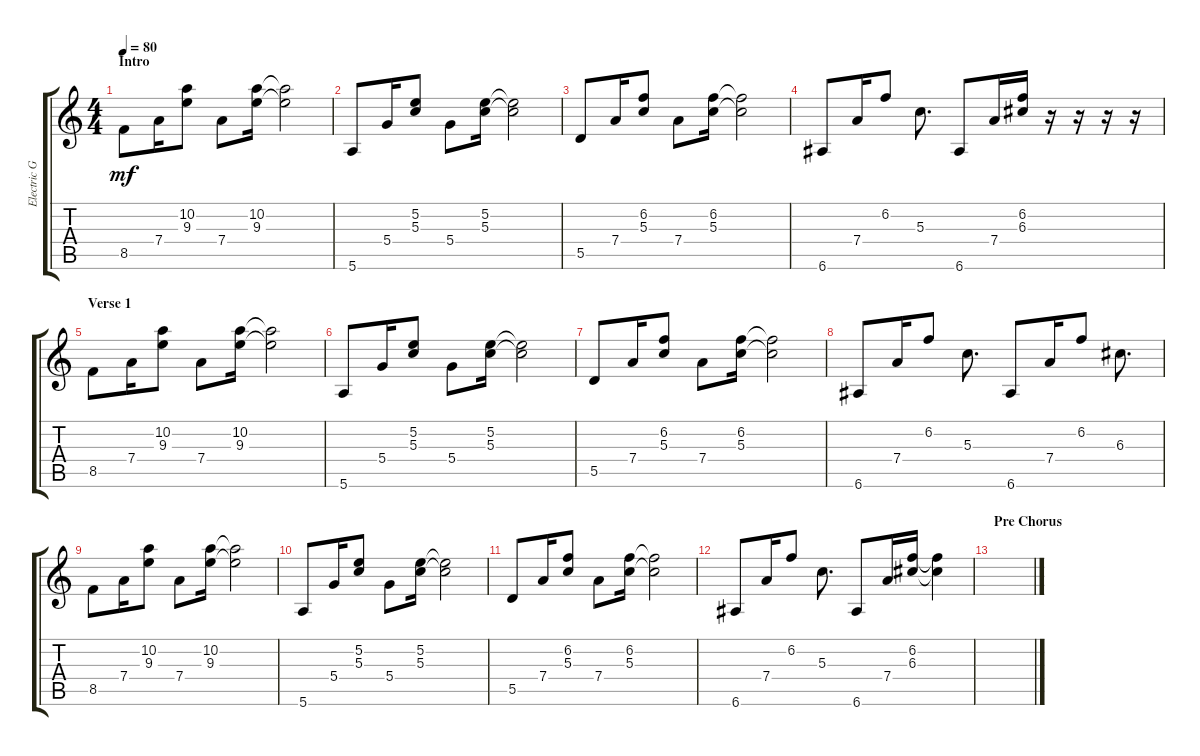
\track ("Electric Guitar" "Electric G") {instrument electricguitarclean}
\staff {score tabs}
\tuning (E4 B3 G3 D3 A2 E2) {hide}
\ts (4 4)
\section ("" "Intro")
\tempo 80
\clef g2
\ks c
8.5.8{dy mf instrument electricguitarclean} 7.4.16 (10.2 9.3).8 7.4.8 (10.2 9.3).16 (10.2{t} 9.3{t}).2 |
5.6.8 5.4.16 (5.2 5.3).8 5.4.8 (5.2 5.3).16 (5.2{t} 5.3{t}).2 |
5.5.8 7.4.16 (6.2 5.3).8 7.4.8 (6.2 5.3).16 (6.2{t} 5.3{t}).2 |
6.6.8 7.4.16 6.2.8 5.3.8{d} 6.6.8 7.4.16 (6.2 6.3).16 r.16 r.16 r.16 r.16 |
\section ("" "Verse 1")
8.5.8 7.4.16 (10.2 9.3).8 7.4.8 (10.2 9.3).16 (10.2{t} 9.3{t}).2 |
5.6.8 5.4.16 (5.2 5.3).8 5.4.8 (5.2 5.3).16 (5.2{t} 5.3{t}).2 |
5.5.8 7.4.16 (6.2 5.3).8 7.4.8 (6.2 5.3).16 (6.2{t} 5.3{t}).2 |
6.6.8 7.4.16 6.2.8 5.3.8{d} 6.6.8 7.4.16 6.2.8 6.3.8{d} |
8.5.8 7.4.16 (10.2 9.3).8 7.4.8 (10.2 9.3).16 (10.2{t} 9.3{t}).2 |
5.6.8 5.4.16 (5.2 5.3).8 5.4.8 (5.2 5.3).16 (5.2{t} 5.3{t}).2 |
5.5.8 7.4.16 (6.2 5.3).8 7.4.8 (6.2 5.3).16 (6.2{t} 5.3{t}).2 |
6.6.8 7.4.16 6.2.8 5.3.8{d} 6.6.8 7.4.16 (6.2 6.3).16 (6.2{t} 6.3{t}).4 |
\section ("" "Pre Chorus")
